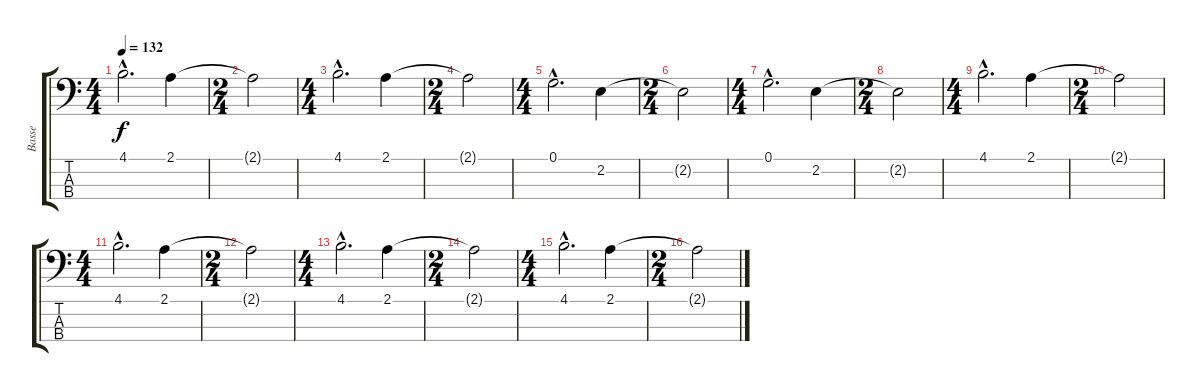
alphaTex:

\track ("Basse" "Basse") {instrument electricbassfinger}
\staff {score tabs}
\tuning (G2 D2 A1 E1) {hide}
\ts (4 4)
\tempo 132
\clef f4
\ks c
4.1{hac}.2{d dy f} 2.1.4 |
\ts (2 4)
2.1{t}.2 |
\ts (4 4)
4.1{hac}.2{d} 2.1.4 |
\ts (2 4)
2.1{t}.2 |
\ts (4 4)
0.1{hac}.2{d} 2.2.4 |
\ts (2 4)
2.2{t}.2 |
\ts (4 4)
0.1{hac}.2{d} 2.2.4 |
\ts (2 4)
2.2{t}.2 |
\ts (4 4)
4.1{hac}.2{d} 2.1.4 |
\ts (2 4)
2.1{t}.2 |
\ts (4 4)
4.1{hac}.2{d} 2.1.4 |
\ts (2 4)
2.1{t}.2 |
\ts (4 4)
4.1{hac}.2{d} 2.1.4 |
\ts (2 4)
2.1{t}.2 |
\ts (4 4)
4.1{hac}.2{d} 2.1.4 |
\ts (2 4)
2.1{t}.2
